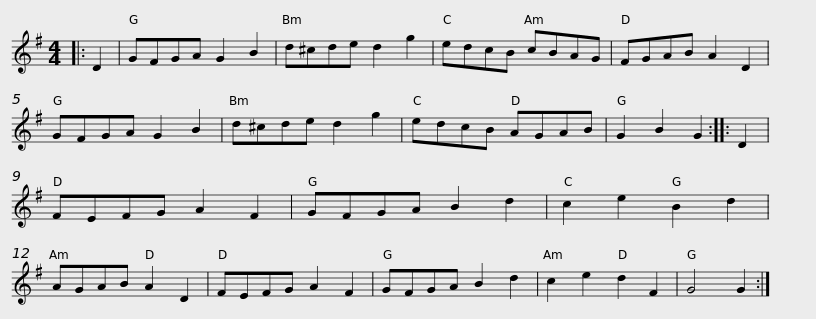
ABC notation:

X:1
L:1/8
M:4/4
I:linebreak $
K:G
V:1 treble
V:1
|: D2 | GFGA G2 B2 | d^cde d2 g2 | edcB cBAG | FGAB A2 D2 | %5
 GFGA G2 B2 | d^cde d2 g2 |$ edcB AGAB | G2 B2 G2 :: D2 | %10
 FEFG A2 F2 | GFGA B2 d2 | c2 e2 B2 d2 | AGAB A2 D2 | FEFG A2 F2 |$ %15
 GFGA B2 d2 | c2 e2 d2 F2 | G4 G2 :| %18
